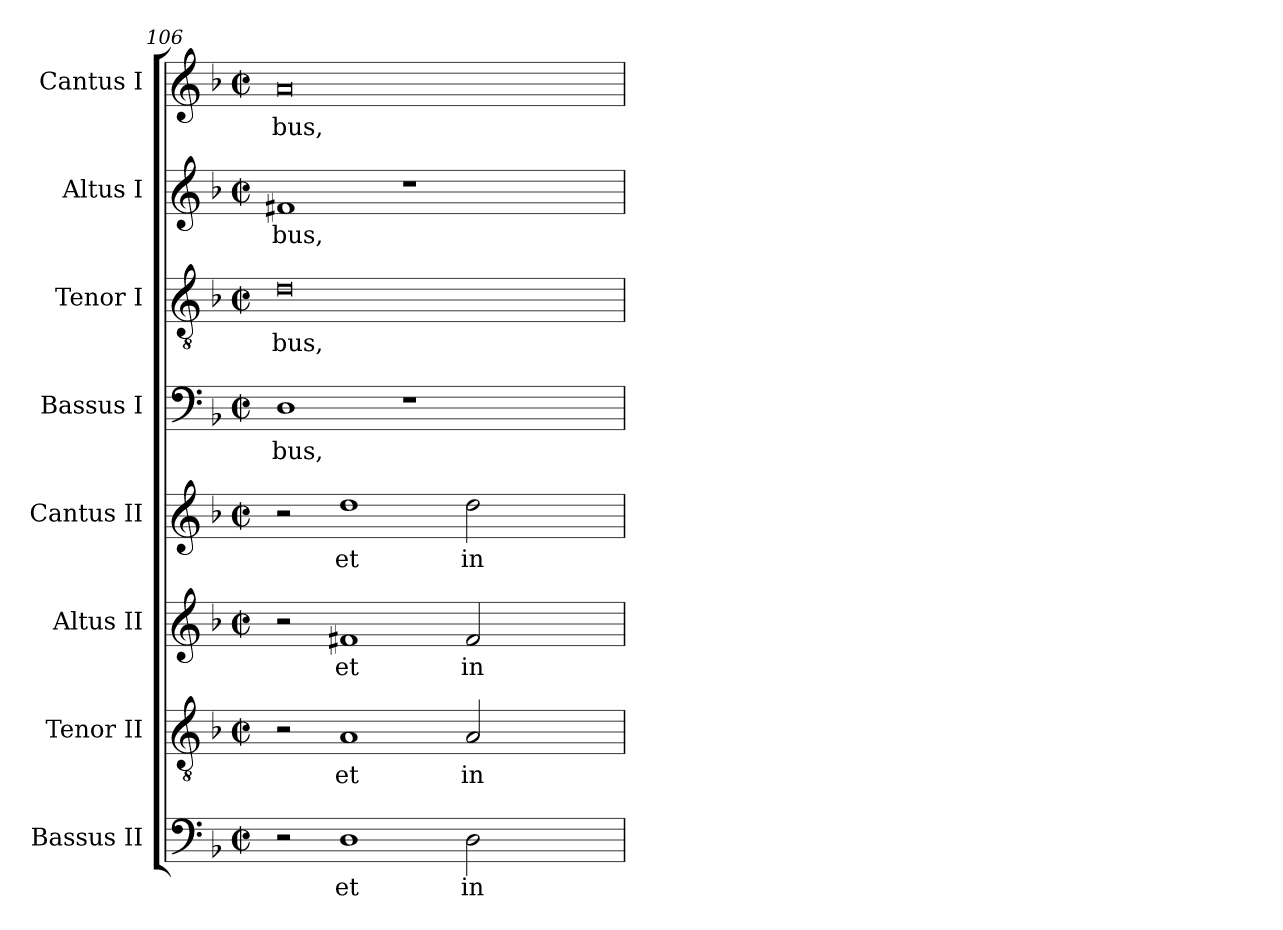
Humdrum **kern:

**kern	**text	**kern	**text	**kern	**text	**kern	**text	**kern	**text	**kern	**text	**kern	**text	**kern	**text
*part8	*part8	*part7	*part7	*part6	*part6	*part5	*part5	*part4	*part4	*part3	*part3	*part2	*part2	*part1	*part1
*staff8	*staff8	*staff7	*staff7	*staff6	*staff6	*staff5	*staff5	*staff4	*staff4	*staff3	*staff3	*staff2	*staff2	*staff1	*staff1
*I"Bassus II	*	*I"Tenor II	*	*I"Altus II	*	*I"Cantus II	*	*I"Bassus I	*	*I"Tenor I	*	*I"Altus I	*	*I"Cantus I	*
!!LO:PB:g=z
*clefF4	*	*clefGv2	*	*clefG2	*	*clefG2	*	*clefF4	*	*clefGv2	*	*clefG2	*	*clefG2	*
*k[b-]	*	*k[b-]	*	*k[b-]	*	*k[b-]	*	*k[b-]	*	*k[b-]	*	*k[b-]	*	*k[b-]	*
*F:	*	*F:	*	*F:	*	*F:	*	*F:	*	*F:	*	*F:	*	*F:	*
*M2/2	*	*M2/2	*	*M2/2	*	*M2/2	*	*M2/2	*	*M2/2	*	*M2/2	*	*M2/2	*
*met(c|)	*	*met(c|)	*	*met(c|)	*	*met(c|)	*	*met(c|)	*	*met(c|)	*	*met(c|)	*	*met(c|)	*
=106	=106	=106	=106	=106	=106	=106	=106	=106	=106	=106	=106	=106	=106	=106	=106
!	!	!	!	!	!	!	!	!	!LO:LY:b:cj	!	!LO:LY:b:cj	!	!LO:LY:b:cj	!	!LO:LY:b:cj
2r	.	2r	.	2r	.	2r	.	1D	-bus,	0d	-bus,	1f#X	-bus,	0a	bus,
!	!LO:LY:b:cj	!	!LO:LY:b:cj	!	!LO:LY:b:cj	!	!LO:LY:b:cj	!	!	!	!	!	!	!	!
1D	et	1A	et	1f#X	et	1dd	et	.	.	.	.	.	.	.	.
!	!	!	!	!	!	!	!	!LO:N:vis=1	!	!	!	!LO:N:vis=1	!	!	!
.	.	.	.	.	.	.	.	0r	.	.	.	0r	.	.	.
!	!LO:LY:b:cj	!	!LO:LY:b:cj	!	!LO:LY:b:cj	!	!LO:LY:b:cj	!	!	!	!	!	!	!	!
2D\	in	2A/	in	2f#/	in	2dd\	in	.	.	.	.	.	.	.	.
1ryy	.	1ryy	.	1ryy	.	1ryy	.	.	.	1ryy	.	.	.	1ryy	.
=	=	=	=	=	=	=	=	=	=	=	=	=	=	=	=
*-	*-	*-	*-	*-	*-	*-	*-	*-	*-	*-	*-	*-	*-	*-	*-
